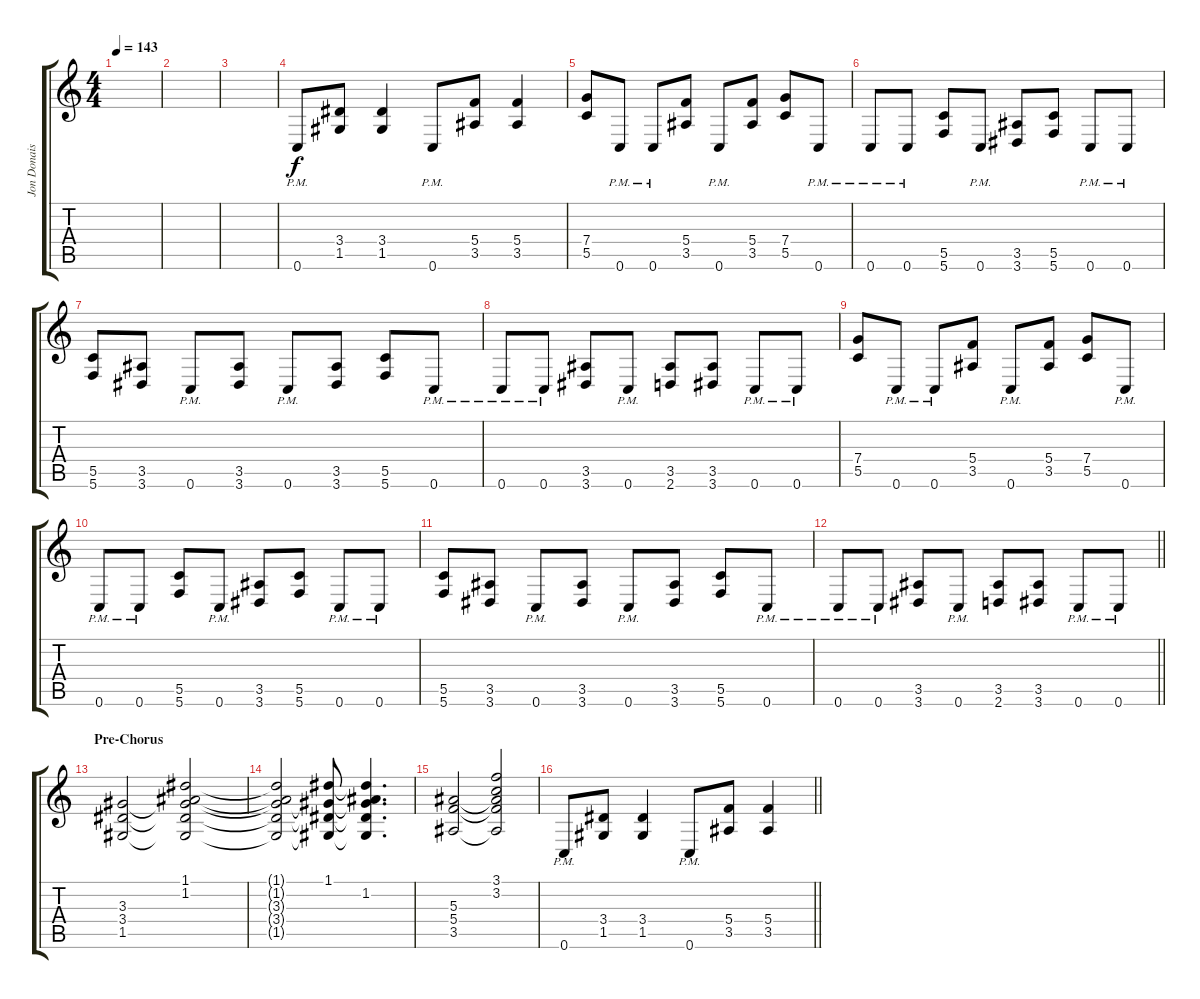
\track ("Jon Donais" "Jon Donais") {instrument distortionguitar}
\staff {score tabs}
\tuning (D4 A3 F3 C3 G2 C2) {hide}
\ts (4 4)
\tempo 143
\clef g2
\ks c
|
|
|
0.6{pm}.8{volume 15} (3.4 1.5).8 (3.4 1.5).4 0.6{pm}.8 (5.4 3.5).8 (5.4 3.5).4 |
(7.4 5.5).8 0.6{pm}.8 0.6{pm}.8 (5.4 3.5).8 0.6{pm}.8 (5.4 3.5).8 (7.4 5.5).8 0.6{pm}.8 |
0.6{pm}.8 0.6{pm}.8 (5.5 5.6).8 0.6{pm}.8 (3.5 3.6).8 (5.5 5.6).8 0.6{pm}.8 0.6{pm}.8 |
(5.5 5.6).8 (3.5 3.6).8 0.6{pm}.8 (3.5 3.6).8 0.6{pm}.8 (3.5 3.6).8 (5.5 5.6).8 0.6{pm}.8 |
0.6{pm}.8 0.6{pm}.8 (3.5 3.6).8 0.6{pm}.8 (3.5 2.6).8 (3.5 3.6).8 0.6{pm}.8 0.6{pm}.8 |
(7.4 5.5).8 0.6{pm}.8 0.6{pm}.8 (5.4 3.5).8 0.6{pm}.8 (5.4 3.5).8 (7.4 5.5).8 0.6{pm}.8 |
0.6{pm}.8 0.6{pm}.8 (5.5 5.6).8 0.6{pm}.8 (3.5 3.6).8 (5.5 5.6).8 0.6{pm}.8 0.6{pm}.8 |
(5.5 5.6).8 (3.5 3.6).8 0.6{pm}.8 (3.5 3.6).8 0.6{pm}.8 (3.5 3.6).8 (5.5 5.6).8 0.6{pm}.8 |
\barLineRight lightlight
0.6{pm}.8 0.6{pm}.8 (3.5 3.6).8 0.6{pm}.8 (3.5 2.6).8 (3.5 3.6).8 0.6{pm}.8 0.6{pm}.8 |
\section ("" "Pre-Chorus")
(3.3 3.4 1.5).2 (1.1 1.2 3.3{t} 3.4{t} 1.5{t}).2 |
(1.1{t} 1.2{t} 3.3{t} 3.4{t} 1.5{t}).2 (1.1 3.3{t} 3.4{t} 1.5{t}).8 (1.1{t} 1.2 3.3{t} 3.4{t} 1.5{t}).4{d} |
(5.3 5.4 3.5).2 (3.1 3.2 5.3{t} 5.4{t} 3.5{t}).2 |
\barLineRight lightlight
0.6{pm}.8 (3.4 1.5).8 (3.4 1.5).4 0.6{pm}.8 (5.4 3.5).8 (5.4 3.5).4
